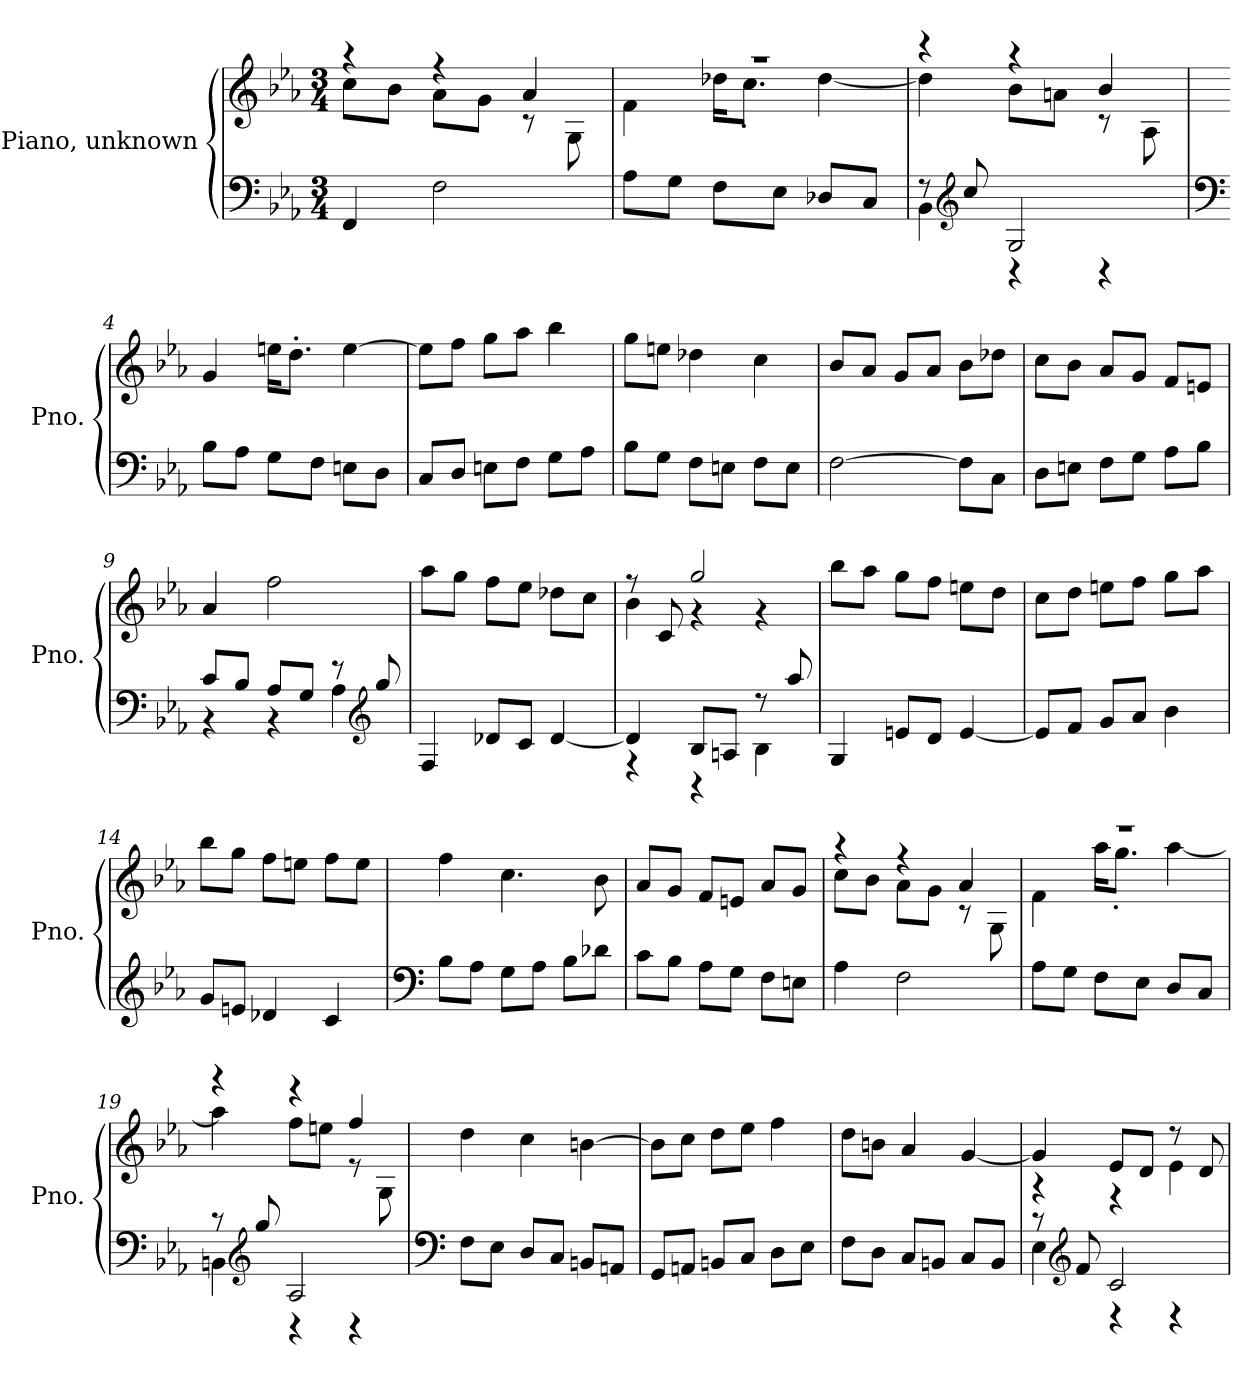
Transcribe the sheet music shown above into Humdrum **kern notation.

**kern	**kern
*part1	*part1
*staff2	*staff1
*I"Piano, unknown	*
*I'Pno.	*
*clefF4	*clefG2
*k[b-e-a-]	*k[b-e-a-]
*M3/4	*M3/4
*MM119	*MM119
=1	=1
*	*^
4FF/	4r	8cc\L
.	.	8b-\J
2F\	4r	8a-\L
.	.	8g\J
.	4a-/	8r
.	.	8G\
=2	=2	=2
8A-\L	2.r	4f\
8G\J	.	.
8F\L	.	16dd-X\KL
.	.	8.cc'\J
8E-\J	.	.
8D-X/L	.	[4dd-\
8C/J	.	.
=3	=3	=3
*^	*	*
8r	4BB-\	4r	4dd-\]
*clefG2	*	*	*
8cc/	.	.	.
2G/	4r	4r	8b-\L
.	.	.	8an\J
.	4r	4b-/	8r
.	.	.	8A-\
*v	*v	*	*
*	*v	*v
=4	=4
*clefF4	*
8B-\L	4g/
8A-\J	.
8G\L	16een\KL
.	8.dd'\J
8F\J	.
8En\L	[4ee\
8D\J	.
=5	=5
8C/L	8ee\L]
8D/J	8ff\J
8En\L	8gg\L
8F\J	8aa-\J
8G\L	4bb-\
8A-\J	.
!!LO:LB:g=z
=6	=6
8B-\L	8gg\L
8G\J	8een\J
8F\L	4dd-X\
8En\J	.
8F\L	4cc\
8E\J	.
=7	=7
[2F\	8b-/L
.	8a-/J
.	8g/L
.	8a-/J
8F\L]	8b-\L
8C\J	8dd-X\J
=8	=8
8D\L	8cc\L
8En\J	8b-\J
8F\L	8a-/L
8G\J	8g/J
8A-\L	8f/L
8B-\J	8en/J
=9	=9
*^	*
8c/L	4r	4a-/
8B-/J	.	.
8A-/L	4r	2ff\
8G/J	.	.
8r	4A-\	.
*clefG2	*	*
8gg/	.	.
*v	*v	*
=10	=10
4F/	8aa-\L
.	8gg\J
8d-X/L	8ff\L
8c/J	8ee-\J
[4d-/	8dd-X\L
.	8cc\J
!!LO:LB:g=z
=11	=11
*^	*^
4d-/]	4r	8r	4b-\
.	.	8c/	.
8B-/L	4r	2gg/	4r
8An/J	.	.	.
8r	4B-\	.	4r
8aa-/	.	.	.
*v	*v	*	*
*	*v	*v
=12	=12
4G/	8bb-\L
.	8aa-\J
8en/L	8gg\L
8d/J	8ff\J
[4e/	8een\L
.	8dd\J
=13	=13
8e/L]	8cc\L
8f/J	8dd\J
8g/L	8een\L
8a-/J	8ff\J
4b-\	8gg\L
.	8aa-\J
=14	=14
8g/L	8bb-\L
8en/J	8gg\J
4d-X/	8ff\L
.	8een\J
4c/	8ff\L
.	8ee\J
=15	=15
*clefF4	*
8B-\L	4ff\
8A-\J	.
8G\L	4.cc\
8A-\J	.
8B-\L	.
8d-X\J	8b-\
!!LO:LB:g=z
=16	=16
8c\L	8a-/L
8B-\J	8g/J
8A-\L	8f/L
8G\J	8en/J
8F\L	8a-/L
8En\J	8g/J
=17	=17
*	*^
4A-\	4r	8cc\L
.	.	8b-\J
2F\	4r	8a-\L
.	.	8g\J
.	4a-/	8r
.	.	8G\
=18	=18	=18
8A-\L	2.r	4f\
8G\J	.	.
8F\L	.	16aa-\KL
.	.	8.gg'\J
8E-\J	.	.
8D/L	.	[4aa-\
8C/J	.	.
=19	=19	=19
*^	*	*
8r	4BBn\	4r	4aa-\]
*clefG2	*	*	*
8gg/	.	.	.
2A-/	4r	4r	8ff\L
.	.	.	8een\J
.	4r	4ff/	8r
.	.	.	8G\
*v	*v	*	*
*	*v	*v
=20	=20
*clefF4	*
8F\L	4dd\
8E-\J	.
8D/L	4cc\
8C/J	.
8BBn/L	[4bn\
8AAn/J	.
!!LO:LB:g=z
=21	=21
8GG/L	8b\L]
8AAn/J	8cc\J
8BBn/L	8dd\L
8C/J	8ee-\J
8D\L	4ff\
8E-\J	.
=22	=22
8F\L	8dd\L
8D\J	8bn\J
8C/L	4a-/
8BBn/J	.
8C/L	[4g/
8BB/J	.
=23	=23
*^	*^
8r	4E-\	4g/]	4r
*clefG2	*	*	*
8f/	.	.	.
2c/	4r	8e-/L	4r
.	.	8d/J	.
.	4r	8r	4e-\
.	.	8d/	.
*v	*v	*	*
*	*v	*v
=	=
*-	*-
